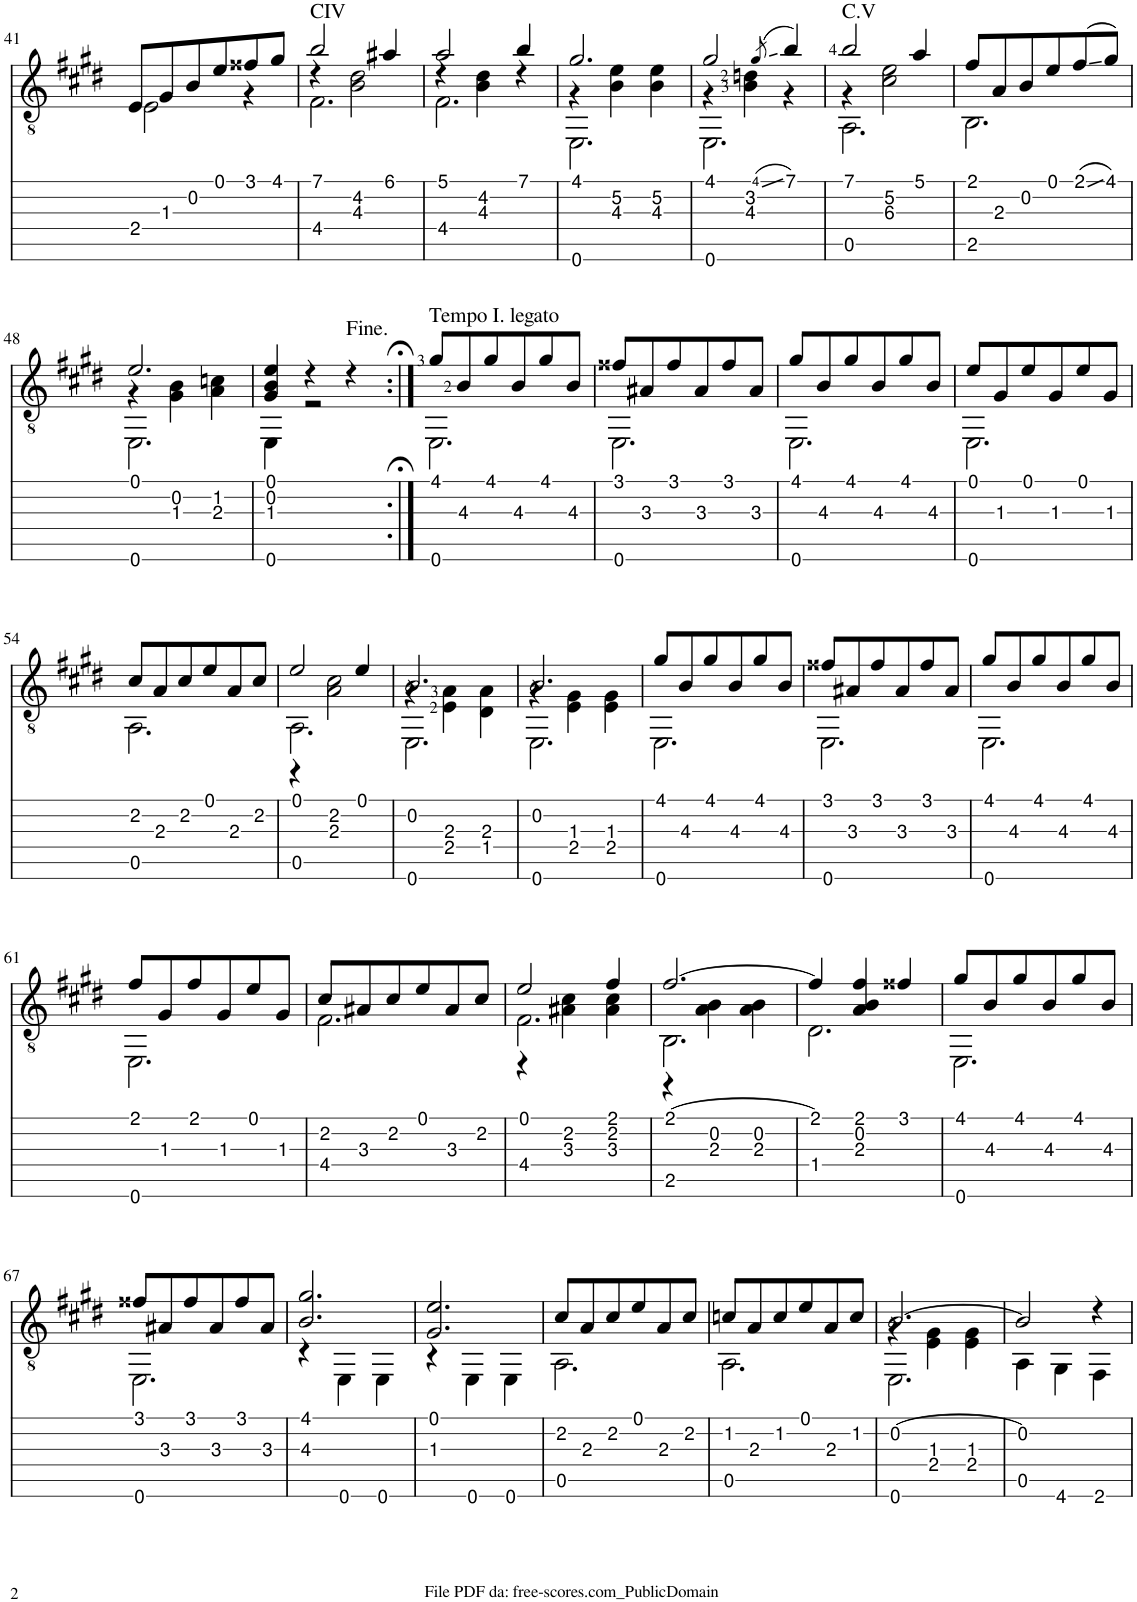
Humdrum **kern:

**kern	**kern
*part1	*part1
*staff2	*staff1
*I"Guitar	*
*I'Guit.	*
!!LO:PB:g=z
*	*clefGv2
*k[f#c#g#d#]	*k[f#c#g#d#]
*M3/4	*M3/4
=41	=41
*^	*^
8EL	2E	8E/L	2E\
8G#J	.	8G#/	.
8BL	.	8B/	.
8eJ	.	8e/	.
8f##L	4r	8f##X/	4r
8g#J	.	8g#/J	.
=42	=42	=42	=42
*	*^	*	*^
!	!	!	!LO:TX:a:t=CIV	!	!
2b	4r	2.F#	2b/	4r	2.F#\
.	2B 2d#	.	.	2B\ 2d#\	.
4a#	.	.	4a#X/	.	.
=43	=43	=43	=43	=43	=43
2a	4r	2.F#	2a/	4r	2.F#\
.	4B 4d#	.	.	4B\ 4d#\	.
4b	4r	.	4b/	4r	.
=44	=44	=44	=44	=44	=44
2.g#	4r	2.EE	2.g#/	4r	2.EE\
.	4B 4e	.	.	4B\ 4e\	.
.	4B 4e	.	.	4B\ 4e\	.
=45	=45	=45	=45	=45	=45
2g#	4r	2.EE	2g#/	4r	2.EE\
.	4B 4d	.	.	4B\ 4dn\	.
qg#	.	.	(8qg#/	.	.
4b	4r	.	4b/)	4r	.
=46	=46	=46	=46	=46	=46
!	!	!	!LO:TX:a:t=C.V	!	!
2b	4r	2.AA	2b/	4r	2.AA\
.	2c# 2e	.	.	2c#\ 2e\	.
4a	.	.	4a/	.	.
*	*v	*v	*	*	*
*	*	*	*v	*v
=47	=47	=47	=47
8f#L	2.BB	8f#/L	2.BB\
8AJ	.	8A/	.
8BL	.	8B/	.
8eJ	.	8e/	.
8f#L	.	(8f#/	.
8g#J	.	8g#/J)	.
!!LO:LB:g=z
=48	=48	=48	=48
*	*^	*	*^
2.e	4r	2.EE	2.e/	4r	2.EE\
.	4G# 4B	.	.	4G#\ 4B\	.
.	4A 4c	.	.	4A\ 4cn\	.
*	*v	*v	*	*	*
*	*	*	*v	*v
=49	=49	=49	=49
4G# 4B 4e	4EE	4G#/ 4B/ 4e/	4EE\
4r	2r	4r	2r
4r	.	4r	.
=50:|!	=50:|!	=50:|!	=50:|!
!	!	!LO:TX:a:t=Tempo I. legato	!
8g#L	2.EE	8g#/L	2.EE\
8BJ	.	8B/	.
8g#L	.	8g#/	.
8BJ	.	8B/	.
8g#L	.	8g#/	.
8BJ	.	8B/J	.
=51	=51	=51	=51
8f##L	2.EE	8f##X/L	2.EE\
8A#J	.	8A#X/	.
8f##L	.	8f##/	.
8A#J	.	8A#/	.
8f##L	.	8f##/	.
8A#J	.	8A#/J	.
=52	=52	=52	=52
8g#L	2.EE	8g#/L	2.EE\
8BJ	.	8B/	.
8g#L	.	8g#/	.
8BJ	.	8B/	.
8g#L	.	8g#/	.
8BJ	.	8B/J	.
=53	=53	=53	=53
8eL	2.EE	8e/L	2.EE\
8G#J	.	8G#/	.
8eL	.	8e/	.
8G#J	.	8G#/	.
8eL	.	8e/	.
8G#J	.	8G#/J	.
!!LO:LB:g=z	!!
=54	=54	=54	=54
8c#L	2.AA	8c#/L	2.AA\
8AJ	.	8A/	.
8c#L	.	8c#/	.
8eJ	.	8e/	.
8AL	.	8A/	.
8c#J	.	8c#/J	.
=55	=55	=55	=55
*	*^	*	*^
2e	2.AA	4r	2e/	2.AA\	4r
.	.	2A 2c#	.	.	2A\ 2c#\
4e	.	.	4e/	.	.
=56	=56	=56	=56	=56	=56
2.B	4r	2.EE	2.B/	4r	2.EE\
.	4E 4A	.	.	4E\ 4A\	.
.	4D# 4A	.	.	4D#\ 4A\	.
=57	=57	=57	=57	=57	=57
2.B	4r	2.EE	2.B/	4r	2.EE\
.	4E 4G#	.	.	4E\ 4G#\	.
.	4E 4G#	.	.	4E\ 4G#\	.
*	*v	*v	*	*	*
*	*	*	*v	*v
=58	=58	=58	=58
8g#L	2.EE	8g#/L	2.EE\
8BJ	.	8B/	.
8g#L	.	8g#/	.
8BJ	.	8B/	.
8g#L	.	8g#/	.
8BJ	.	8B/J	.
=59	=59	=59	=59
8f##XL	2.EE	8f##X/L	2.EE\
8A#XJ	.	8A#X/	.
8f##L	.	8f##/	.
8A#J	.	8A#/	.
8f##L	.	8f##/	.
8A#J	.	8A#/J	.
=60	=60	=60	=60
8g#L	2.EE	8g#/L	2.EE\
8BJ	.	8B/	.
8g#L	.	8g#/	.
8BJ	.	8B/	.
8g#L	.	8g#/	.
8BJ	.	8B/J	.
!!LO:LB:g=z	!!
=61	=61	=61	=61
8f#L	2.EE	8f#/L	2.EE\
8G#J	.	8G#/	.
8f#L	.	8f#/	.
8G#J	.	8G#/	.
8eL	.	8e/	.
8G#J	.	8G#/J	.
=62	=62	=62	=62
8c#L	2.F#	8c#/L	2.F#\
8A#J	.	8A#X/	.
8c#L	.	8c#/	.
8eJ	.	8e/	.
8A#L	.	8A#/	.
8c#J	.	8c#/J	.
=63	=63	=63	=63
*	*^	*	*^
2e	2.F#	4r	2e/	2.F#\	4r
.	.	4A# 4c#	.	.	4A#X\ 4c#\
4f#	.	4A# 4c#	4f#/	.	4A#\ 4c#\
=64	=64	=64	=64	=64	=64
[2.f#	2.BB	4r	[2.f#/	2.BB\	4r
.	.	4A 4B	.	.	4A\ 4B\
.	.	4A 4B	.	.	4A\ 4B\
*	*v	*v	*	*	*
*	*	*	*v	*v
=65	=65	=65	=65
4f#]	2.D#	4f#/]	2.D#\
4A 4B 4f#	.	4A/ 4B/ 4f#/	.
4f##	.	4f##X/	.
=66	=66	=66	=66
8g#L	2.EE	8g#/L	2.EE\
8BJ	.	8B/	.
8g#L	.	8g#/	.
8BJ	.	8B/	.
8g#L	.	8g#/	.
8BJ	.	8B/J	.
!!LO:LB:g=z	!!
=67	=67	=67	=67
8f##XL	2.EE	8f##X/L	2.EE\
8A#XJ	.	8A#X/	.
8f##L	.	8f##/	.
8A#J	.	8A#/	.
8f##L	.	8f##/	.
8A#J	.	8A#/J	.
=68	=68	=68	=68
2.B 2.g#	4r	2.B/ 2.g#/	4r
.	4EE	.	4EE\
.	4EE	.	4EE\
=69	=69	=69	=69
2.G# 2.e	4r	2.G#/ 2.e/	4r
.	4EE	.	4EE\
.	4EE	.	4EE\
=70	=70	=70	=70
8c#L	2.AA	8c#/L	2.AA\
8AJ	.	8A/	.
8c#L	.	8c#/	.
8eJ	.	8e/	.
8AL	.	8A/	.
8c#J	.	8c#/J	.
=71	=71	=71	=71
8cL	2.AA	8cn/L	2.AA\
8AJ	.	8A/	.
8cL	.	8c/	.
8eJ	.	8e/	.
8AL	.	8A/	.
8cJ	.	8c/J	.
=72	=72	=72	=72
*	*^	*	*^
[2.B	4r	2.EE	[2.B/	4r	2.EE\
.	4E 4G#	.	.	4E\ 4G#\	.
.	4E 4G#	.	.	4E\ 4G#\	.
*	*v	*v	*	*	*
*	*	*	*v	*v
=73	=73	=73	=73
2B]	4AA	2B/]	4AA\
.	4GG#	.	4GG#\
4r	4FF#	4r	4FF#\
*v	*v	*	*
*	*v	*v
=	=
*-	*-
